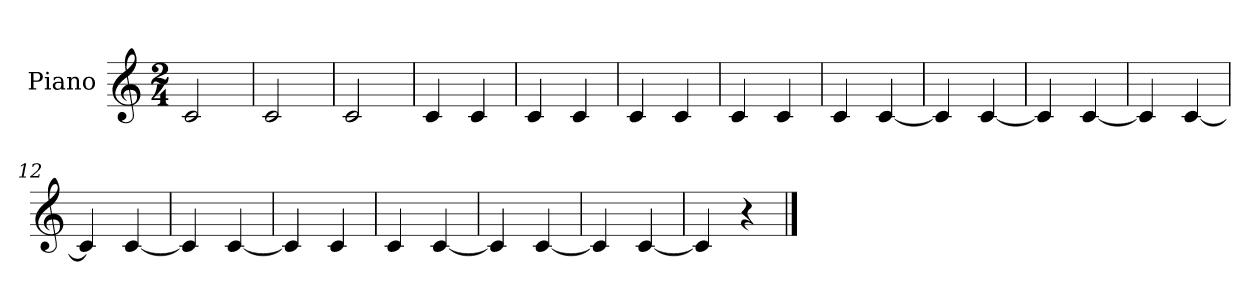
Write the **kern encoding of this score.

**kern
*part1
*staff1
*I"Piano
*I'Pno.
*clefG2
*k[]
*M2/4
*MM90
=1
2c/
=2
2c/
=3
2c/
=4
4c/
4c/
=5
4c/
4c/
=6
4c/
4c/
=7
4c/
4c/
=8
4c/
[4c/
=9
4c/]
[4c/
=10
4c/]
[4c/
=11
4c/]
[4c/
=12
4c/]
[4c/
=13
4c/]
[4c/
=14
4c/]
4c/
=15
4c/
[4c/
=16
4c/]
[4c/
=17
4c/]
[4c/
=18
4c/]
4r
==
*-
